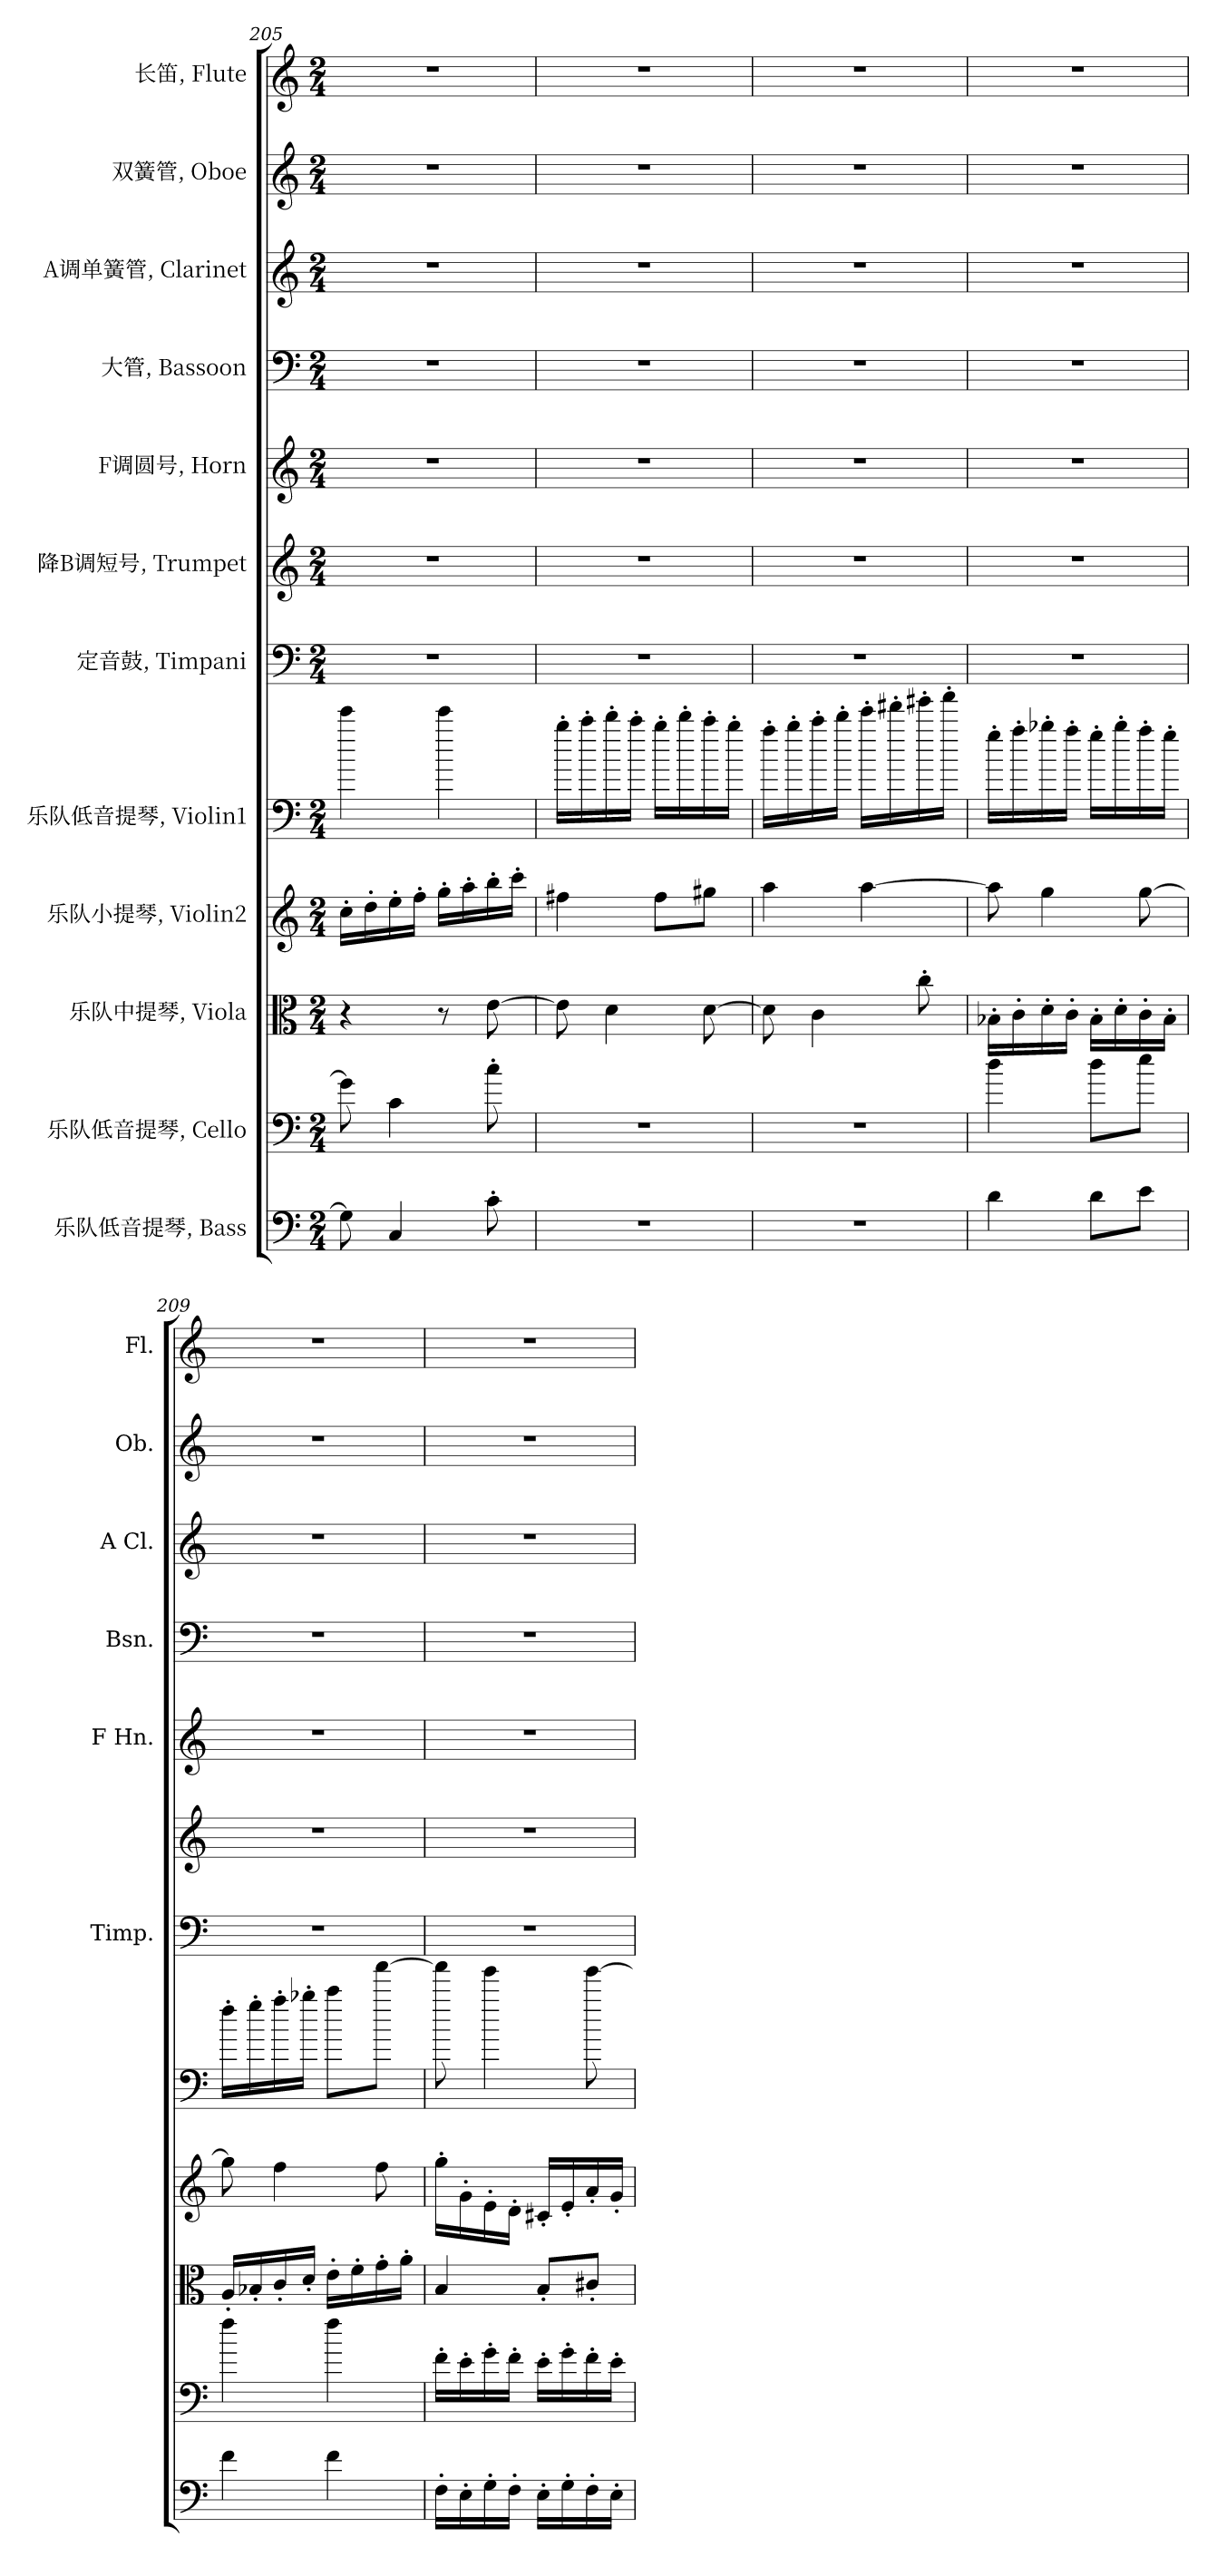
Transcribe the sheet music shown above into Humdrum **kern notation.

**kern	**kern	**kern	**kern	**kern	**kern	**kern	**kern	**kern	**kern	**kern	**kern
*part12	*part11	*part10	*part9	*part8	*part7	*part6	*part5	*part4	*part3	*part2	*part1
*staff12	*staff11	*staff10	*staff9	*staff8	*staff7	*staff6	*staff5	*staff4	*staff3	*staff2	*staff1
*I"乐队低音提琴, Bass	*I"乐队低音提琴, Cello	*I"乐队中提琴, Viola	*I"乐队小提琴, Violin2	*I"乐队低音提琴, Violin1	*I"定音鼓, Timpani	*I"降B调短号, Trumpet	*I"F调圆号, Horn	*I"大管, Bassoon	*I"A调单簧管, Clarinet	*I"双簧管, Oboe	*I"长笛, Flute
*	*	*	*	*	*I'Timp.	*	*I'F Hn.	*I'Bsn.	*I'A Cl.	*I'Ob.	*I'Fl.
!!LO:PB:g=z
*clefF4	*clefF4	*clefC3	*clefG2	*clefF4	*clefF4	*clefG2	*clefG2	*clefF4	*clefG2	*clefG2	*clefG2
*ITrd7c12	*ITrd7c12	*	*	*ITrd7c12	*	*ITrd1c2	*ITrd4c7	*	*ITrd2c3	*	*
*k[]	*k[]	*k[]	*k[]	*k[]	*k[]	*k[b-e-]	*k[b-]	*k[]	*k[f#c#g#]	*k[]	*k[]
*M2/4	*M2/4	*M2/4	*M2/4	*M2/4	*M2/4	*M2/4	*M2/4	*M2/4	*M2/4	*M2/4	*M2/4
=205	=205	=205	=205	=205	=205	=205	=205	=205	=205	=205	=205
8GG\]	8G\]	4r	16cc'\LL	4ee\	2r	2r	2r	2r	2r	2r	2r
.	.	.	16dd'\	.	.	.	.	.	.	.	.
4CC/	4C\	.	16ee'\	.	.	.	.	.	.	.	.
.	.	.	16ff'\JJ	.	.	.	.	.	.	.	.
.	.	8r	16gg'\LL	4ee\	.	.	.	.	.	.	.
.	.	.	16aa'\	.	.	.	.	.	.	.	.
8C'\	8c'\	[8e\	16bb'\	.	.	.	.	.	.	.	.
.	.	.	16ccc'\JJ	.	.	.	.	.	.	.	.
=206	=206	=206	=206	=206	=206	=206	=206	=206	=206	=206	=206
2r	2r	8e\]	4ff#X\	16b'\LL	2r	2r	2r	2r	2r	2r	2r
.	.	.	.	16cc'\	.	.	.	.	.	.	.
.	.	4d\	.	16dd'\	.	.	.	.	.	.	.
.	.	.	.	16cc'\JJ	.	.	.	.	.	.	.
.	.	.	8ff#\L	16b'\LL	.	.	.	.	.	.	.
.	.	.	.	16dd'\	.	.	.	.	.	.	.
.	.	[8d\	8gg#X\J	16cc'\	.	.	.	.	.	.	.
.	.	.	.	16b'\JJ	.	.	.	.	.	.	.
=207	=207	=207	=207	=207	=207	=207	=207	=207	=207	=207	=207
2r	2r	8d\]	4aa\	16a'\LL	2r	2r	2r	2r	2r	2r	2r
.	.	.	.	16b'\	.	.	.	.	.	.	.
.	.	4c\	.	16cc'\	.	.	.	.	.	.	.
.	.	.	.	16dd'\JJ	.	.	.	.	.	.	.
.	.	.	[4aa\	16ee'\LL	.	.	.	.	.	.	.
.	.	.	.	16ff#X'\	.	.	.	.	.	.	.
.	.	8cc'\	.	16gg#X'\	.	.	.	.	.	.	.
.	.	.	.	16aa'\JJ	.	.	.	.	.	.	.
!!LO:PB:g=z
=208	=208	=208	=208	=208	=208	=208	=208	=208	=208	=208	=208
4D\	4d\	16B-X'\LL	8aa\]	16g'\LL	2r	2r	2r	2r	2r	2r	2r
.	.	16c'\	.	16a'\	.	.	.	.	.	.	.
.	.	16d'\	4gg\	16b-X'\	.	.	.	.	.	.	.
.	.	16c'\JJ	.	16a'\JJ	.	.	.	.	.	.	.
8D\L	8d\L	16B-'\LL	.	16g'\LL	.	.	.	.	.	.	.
.	.	16d'\	.	16b-'\	.	.	.	.	.	.	.
8E\J	8e\J	16c'\	[8gg\	16a'\	.	.	.	.	.	.	.
.	.	16B-'\JJ	.	16g'\JJ	.	.	.	.	.	.	.
=209	=209	=209	=209	=209	=209	=209	=209	=209	=209	=209	=209
4F\	4f\	16A'/LL	8gg\]	16f'\LL	2r	2r	2r	2r	2r	2r	2r
.	.	16B-X'/	.	16g'\	.	.	.	.	.	.	.
.	.	16c'/	4ff\	16a'\	.	.	.	.	.	.	.
.	.	16d'/JJ	.	16b-X'\JJ	.	.	.	.	.	.	.
4F\	4f\	16e'\LL	.	8cc\L	.	.	.	.	.	.	.
.	.	16f'\	.	.	.	.	.	.	.	.	.
.	.	16g'\	8ff\	[8aa\J	.	.	.	.	.	.	.
.	.	16a'\JJ	.	.	.	.	.	.	.	.	.
=210	=210	=210	=210	=210	=210	=210	=210	=210	=210	=210	=210
16FF'\LL	16F'\LL	4B/	16gg'\LL	8aa\]	2r	2r	2r	2r	2r	2r	2r
16EE'\	16E'\	.	16g'\	.	.	.	.	.	.	.	.
16GG'\	16G'\	.	16e'\	4gg\	.	.	.	.	.	.	.
16FF'\JJ	16F'\JJ	.	16d'\JJ	.	.	.	.	.	.	.	.
16EE'\LL	16E'\LL	8B'/L	16c#X'/LL	.	.	.	.	.	.	.	.
16GG'\	16G'\	.	16e'/	.	.	.	.	.	.	.	.
16FF'\	16F'\	8c#X'/J	16a'/	[8gg\	.	.	.	.	.	.	.
16EE'\JJ	16E'\JJ	.	16g'/JJ	.	.	.	.	.	.	.	.
=	=	=	=	=	=	=	=	=	=	=	=
*-	*-	*-	*-	*-	*-	*-	*-	*-	*-	*-	*-
